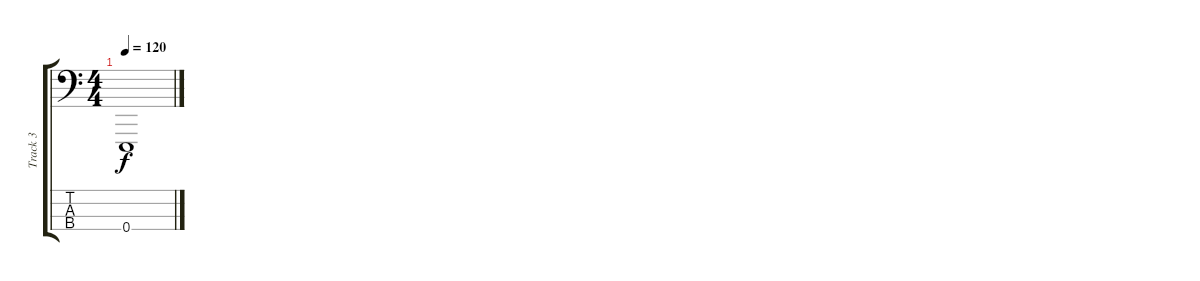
\track ("Track 3" "Track 3") {instrument brightacousticpiano}
\staff {score tabs}
\tuning (G2 D2 A1 E1) {hide}
\ts (4 4)
\tempo 120
\clef f4
\ks c
0.4.1{dy f}
